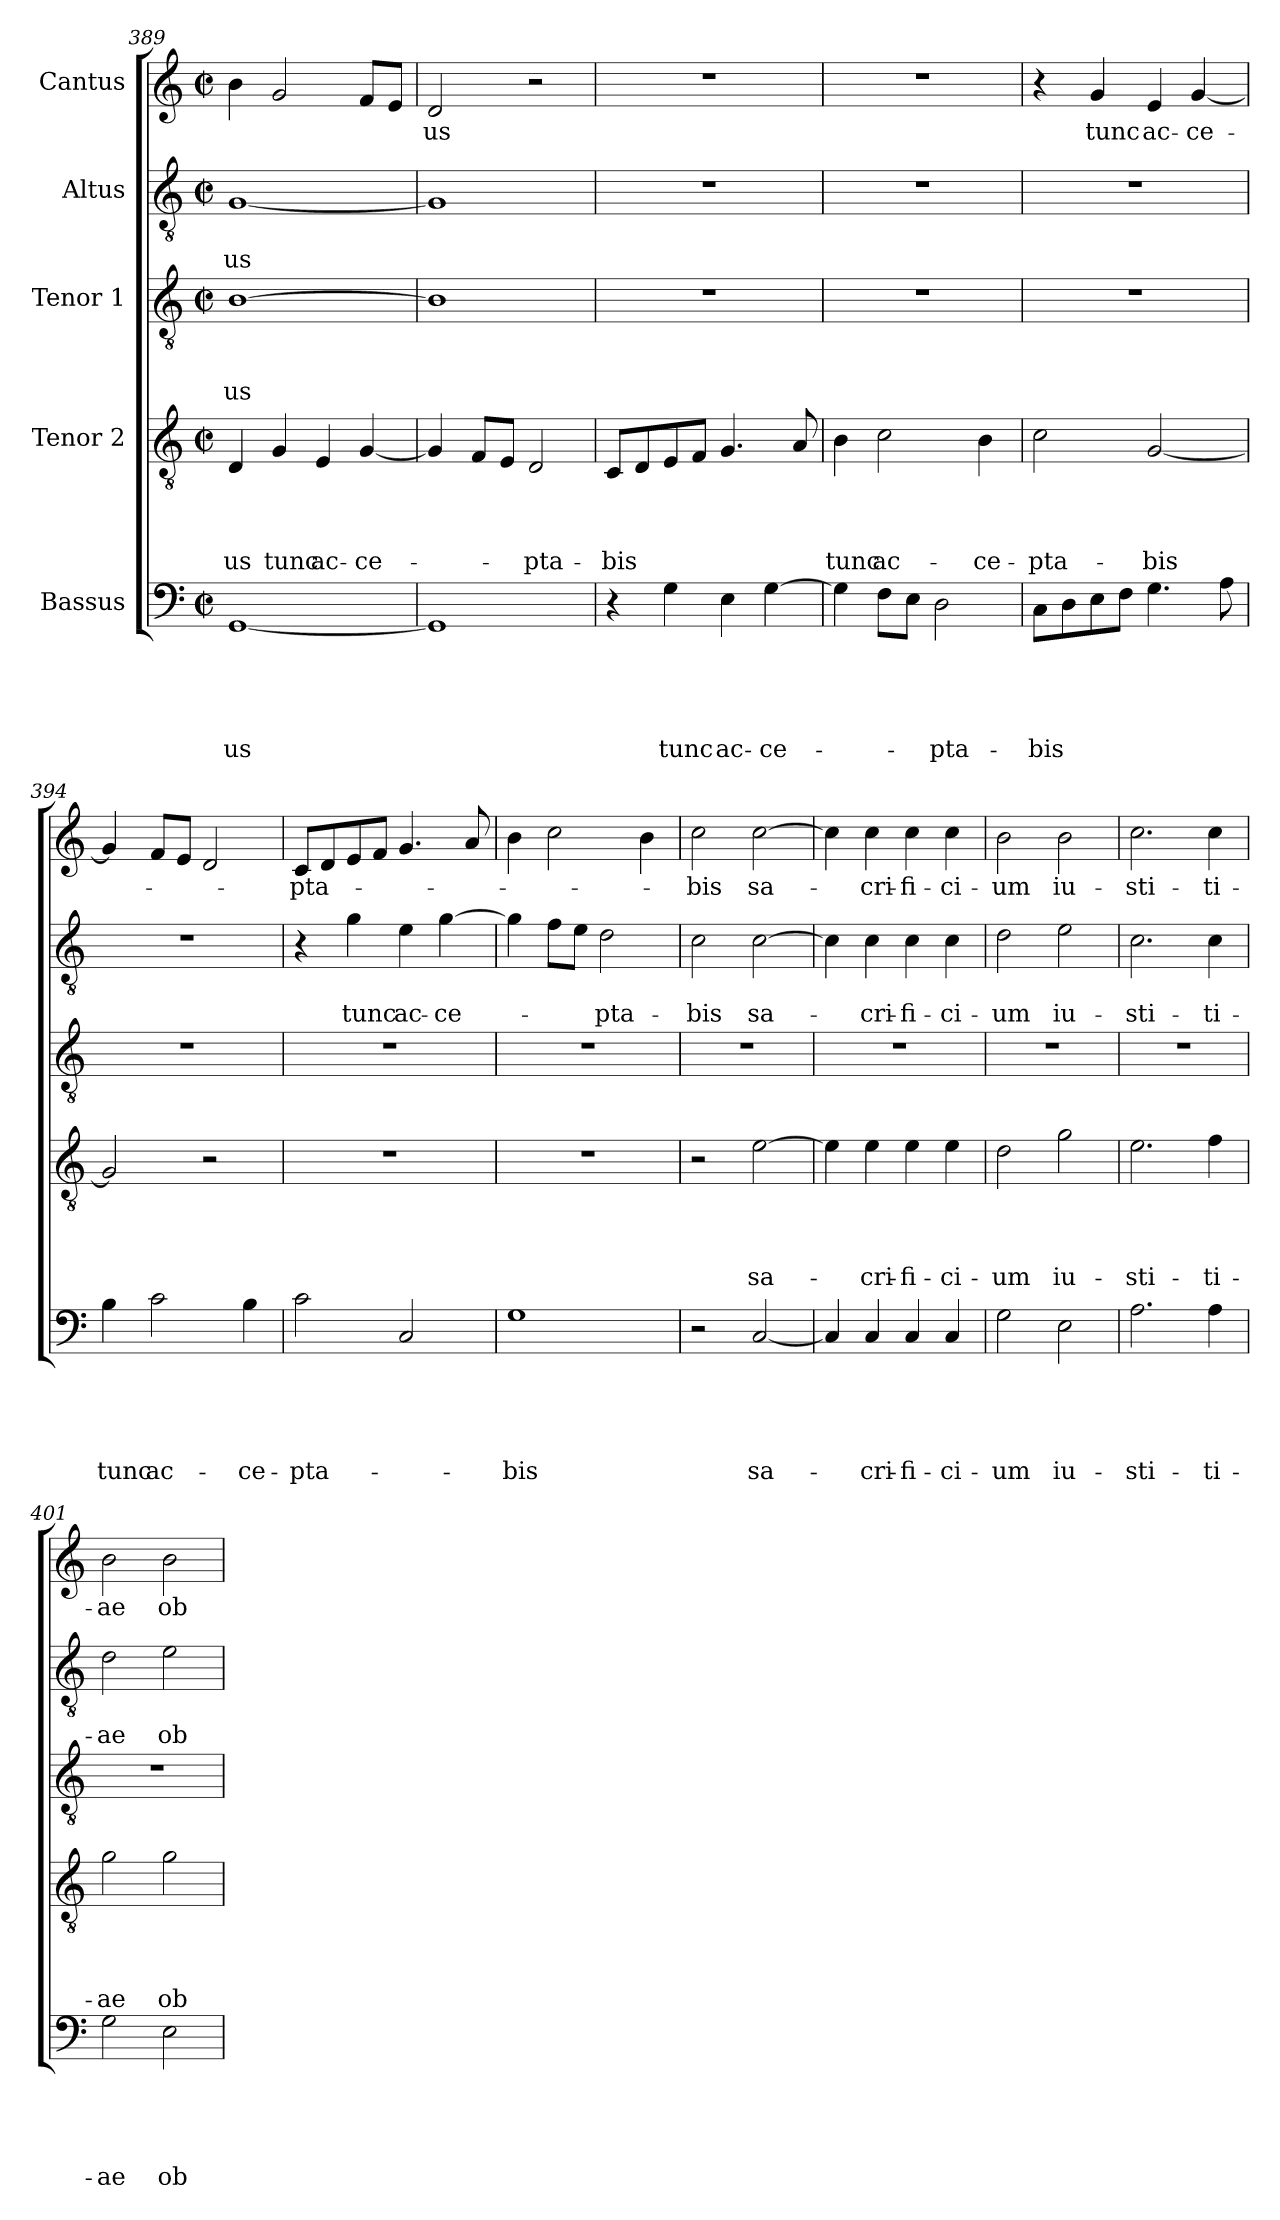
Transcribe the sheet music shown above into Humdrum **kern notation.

**kern	**text	**text	**text	**text	**text	**kern	**text	**text	**text	**text	**kern	**text	**text	**text	**kern	**text	**text	**kern	**text
*part5	*part5	*part5	*part5	*part5	*part5	*part4	*part4	*part4	*part4	*part4	*part3	*part3	*part3	*part3	*part2	*part2	*part2	*part1	*part1
*staff5	*staff5	*staff5	*staff5	*staff5	*staff5	*staff4	*staff4	*staff4	*staff4	*staff4	*staff3	*staff3	*staff3	*staff3	*staff2	*staff2	*staff2	*staff1	*staff1
*I"Bassus	*	*	*	*	*	*I"Tenor 2	*	*	*	*	*I"Tenor 1	*	*	*	*I"Altus	*	*	*I"Cantus	*
*clefF4	*	*	*	*	*	*clefGv2	*	*	*	*	*clefGv2	*	*	*	*clefGv2	*	*	*clefG2	*
*k[]	*	*	*	*	*	*k[]	*	*	*	*	*k[]	*	*	*	*k[]	*	*	*k[]	*
*C:	*	*	*	*	*	*C:	*	*	*	*	*C:	*	*	*	*C:	*	*	*C:	*
*M2/2	*	*	*	*	*	*M2/2	*	*	*	*	*M2/2	*	*	*	*M2/2	*	*	*M2/2	*
*met(c|)	*	*	*	*	*	*met(c|)	*	*	*	*	*met(c|)	*	*	*	*met(c|)	*	*	*met(c|)	*
=389	=389	=389	=389	=389	=389	=389	=389	=389	=389	=389	=389	=389	=389	=389	=389	=389	=389	=389	=389
!	!	!	!	!	!LO:LY:b	!	!	!	!	!LO:LY:b	!	!	!	!LO:LY:b	!	!	!LO:LY:b	!	!
[1GG	.	.	.	.	-us	4D/	.	.	.	-us	[1B	.	.	-us	[1G	.	-us	4b\	.
!	!	!	!	!	!	!	!	!	!	!LO:LY:b	!	!	!	!	!	!	!	!	!
.	.	.	.	.	.	4G/	.	.	.	tunc	.	.	.	.	.	.	.	2g/	.
!	!	!	!	!	!	!	!	!	!	!LO:LY:b	!	!	!	!	!	!	!	!	!
.	.	.	.	.	.	4E/	.	.	.	ac-	.	.	.	.	.	.	.	.	.
!	!	!	!	!	!	!	!	!	!	!LO:LY:b	!	!	!	!	!	!	!	!	!
.	.	.	.	.	.	[4G/	.	.	.	-ce-	.	.	.	.	.	.	.	8f/L	.
.	.	.	.	.	.	.	.	.	.	.	.	.	.	.	.	.	.	8e/J	.
!!LO:LB:g=z
=390	=390	=390	=390	=390	=390	=390	=390	=390	=390	=390	=390	=390	=390	=390	=390	=390	=390	=390	=390
!	!	!	!	!	!	!	!	!	!	!	!	!	!	!	!	!	!	!	!LO:LY:b
1GG]	.	.	.	.	.	4G/]	.	.	.	.	1B]	.	.	.	1G]	.	.	2d/	-us
.	.	.	.	.	.	8F/L	.	.	.	.	.	.	.	.	.	.	.	.	.
.	.	.	.	.	.	8E/J	.	.	.	.	.	.	.	.	.	.	.	.	.
!	!	!	!	!	!	!	!	!	!	!LO:LY:b	!	!	!	!	!	!	!	!	!
.	.	.	.	.	.	2D/	.	.	.	-pta-	.	.	.	.	.	.	.	2r	.
=391	=391	=391	=391	=391	=391	=391	=391	=391	=391	=391	=391	=391	=391	=391	=391	=391	=391	=391	=391
!	!	!	!	!	!	!	!	!	!	!LO:LY:b	!	!	!	!	!	!	!	!	!
4r	.	.	.	.	.	8C/L	.	.	.	-bis	1r	.	.	.	1r	.	.	1r	.
.	.	.	.	.	.	8D/	.	.	.	.	.	.	.	.	.	.	.	.	.
!	!	!	!	!	!LO:LY:b	!	!	!	!	!	!	!	!	!	!	!	!	!	!
4G\	.	.	.	.	tunc	8E/	.	.	.	.	.	.	.	.	.	.	.	.	.
.	.	.	.	.	.	8F/J	.	.	.	.	.	.	.	.	.	.	.	.	.
!	!	!	!	!	!LO:LY:b	!	!	!	!	!	!	!	!	!	!	!	!	!	!
4E\	.	.	.	.	ac-	4.G/	.	.	.	.	.	.	.	.	.	.	.	.	.
!	!	!	!	!	!LO:LY:b	!	!	!	!	!	!	!	!	!	!	!	!	!	!
[4G\	.	.	.	.	-ce-	.	.	.	.	.	.	.	.	.	.	.	.	.	.
.	.	.	.	.	.	8A/	.	.	.	.	.	.	.	.	.	.	.	.	.
=392	=392	=392	=392	=392	=392	=392	=392	=392	=392	=392	=392	=392	=392	=392	=392	=392	=392	=392	=392
!	!	!	!	!	!	!	!	!	!	!LO:LY:b	!	!	!	!	!	!	!	!	!
4G\]	.	.	.	.	.	4B\	.	.	.	tunc	1r	.	.	.	1r	.	.	1r	.
!	!	!	!	!	!	!	!	!	!	!LO:LY:b	!	!	!	!	!	!	!	!	!
8F\L	.	.	.	.	.	2c\	.	.	.	ac-	.	.	.	.	.	.	.	.	.
8E\J	.	.	.	.	.	.	.	.	.	.	.	.	.	.	.	.	.	.	.
!	!	!	!	!	!LO:LY:b	!	!	!	!	!	!	!	!	!	!	!	!	!	!
2D\	.	.	.	.	-pta-	.	.	.	.	.	.	.	.	.	.	.	.	.	.
!	!	!	!	!	!	!	!	!	!	!LO:LY:b	!	!	!	!	!	!	!	!	!
.	.	.	.	.	.	4B\	.	.	.	-ce-	.	.	.	.	.	.	.	.	.
=393	=393	=393	=393	=393	=393	=393	=393	=393	=393	=393	=393	=393	=393	=393	=393	=393	=393	=393	=393
!	!	!	!	!	!LO:LY:b	!	!	!	!	!LO:LY:b	!	!	!	!	!	!	!	!	!
8C\L	.	.	.	.	-bis	2c\	.	.	.	-pta-	1r	.	.	.	1r	.	.	4r	.
8D\	.	.	.	.	.	.	.	.	.	.	.	.	.	.	.	.	.	.	.
!	!	!	!	!	!	!	!	!	!	!	!	!	!	!	!	!	!	!	!LO:LY:b
8E\	.	.	.	.	.	.	.	.	.	.	.	.	.	.	.	.	.	4g/	tunc
8F\J	.	.	.	.	.	.	.	.	.	.	.	.	.	.	.	.	.	.	.
!	!	!	!	!	!	!	!	!	!	!LO:LY:b	!	!	!	!	!	!	!	!	!LO:LY:b
4.G\	.	.	.	.	.	[2G/	.	.	.	-bis	.	.	.	.	.	.	.	4e/	ac-
!	!	!	!	!	!	!	!	!	!	!	!	!	!	!	!	!	!	!	!LO:LY:b
.	.	.	.	.	.	.	.	.	.	.	.	.	.	.	.	.	.	[4g/	-ce-
8A\	.	.	.	.	.	.	.	.	.	.	.	.	.	.	.	.	.	.	.
=394	=394	=394	=394	=394	=394	=394	=394	=394	=394	=394	=394	=394	=394	=394	=394	=394	=394	=394	=394
!	!	!	!	!	!LO:LY:b	!	!	!	!	!	!	!	!	!	!	!	!	!	!
4B\	.	.	.	.	tunc	2G/]	.	.	.	.	1r	.	.	.	1r	.	.	4g/]	.
!	!	!	!	!	!LO:LY:b	!	!	!	!	!	!	!	!	!	!	!	!	!	!
2c\	.	.	.	.	ac-	.	.	.	.	.	.	.	.	.	.	.	.	8f/L	.
.	.	.	.	.	.	.	.	.	.	.	.	.	.	.	.	.	.	8e/J	.
.	.	.	.	.	.	2r	.	.	.	.	.	.	.	.	.	.	.	2d/	.
!	!	!	!	!	!LO:LY:b	!	!	!	!	!	!	!	!	!	!	!	!	!	!
4B\	.	.	.	.	-ce-	.	.	.	.	.	.	.	.	.	.	.	.	.	.
=395	=395	=395	=395	=395	=395	=395	=395	=395	=395	=395	=395	=395	=395	=395	=395	=395	=395	=395	=395
!	!	!	!	!	!LO:LY:b	!	!	!	!	!	!	!	!	!	!	!	!	!	!LO:LY:b
2c\	.	.	.	.	-pta-	1r	.	.	.	.	1r	.	.	.	4r	.	.	8c/L	-pta-
.	.	.	.	.	.	.	.	.	.	.	.	.	.	.	.	.	.	8d/	.
!	!	!	!	!	!	!	!	!	!	!	!	!	!	!	!	!	!LO:LY:b	!	!
.	.	.	.	.	.	.	.	.	.	.	.	.	.	.	4g\	.	tunc	8e/	.
.	.	.	.	.	.	.	.	.	.	.	.	.	.	.	.	.	.	8f/J	.
!	!	!	!	!	!	!	!	!	!	!	!	!	!	!	!	!	!LO:LY:b	!	!
2C/	.	.	.	.	.	.	.	.	.	.	.	.	.	.	4e\	.	ac-	4.g/	.
!	!	!	!	!	!	!	!	!	!	!	!	!	!	!	!	!	!LO:LY:b	!	!
.	.	.	.	.	.	.	.	.	.	.	.	.	.	.	[4g\	.	-ce-	.	.
.	.	.	.	.	.	.	.	.	.	.	.	.	.	.	.	.	.	8a/	.
!!LO:PB:g=z
=396	=396	=396	=396	=396	=396	=396	=396	=396	=396	=396	=396	=396	=396	=396	=396	=396	=396	=396	=396
!	!	!	!	!	!LO:LY:b	!	!	!	!	!	!	!	!	!	!	!	!	!	!
1G	.	.	.	.	-bis	1r	.	.	.	.	1r	.	.	.	4g\]	.	.	4b\	.
.	.	.	.	.	.	.	.	.	.	.	.	.	.	.	8f\L	.	.	2cc\	.
.	.	.	.	.	.	.	.	.	.	.	.	.	.	.	8e\J	.	.	.	.
!	!	!	!	!	!	!	!	!	!	!	!	!	!	!	!	!	!LO:LY:b	!	!
.	.	.	.	.	.	.	.	.	.	.	.	.	.	.	2d\	.	-pta-	.	.
.	.	.	.	.	.	.	.	.	.	.	.	.	.	.	.	.	.	4b\	.
=397	=397	=397	=397	=397	=397	=397	=397	=397	=397	=397	=397	=397	=397	=397	=397	=397	=397	=397	=397
!	!	!	!	!	!	!	!	!	!	!	!	!	!	!	!	!	!LO:LY:b	!	!LO:LY:b
2r	.	.	.	.	.	2r	.	.	.	.	1r	.	.	.	2c\	.	-bis	2cc\	-bis
!	!	!	!	!	!LO:LY:b	!	!	!	!	!LO:LY:b	!	!	!	!	!	!	!LO:LY:b	!	!LO:LY:b
[2C/	.	.	.	.	sa-	[2e\	.	.	.	sa-	.	.	.	.	[2c\	.	sa-	[2cc\	sa-
=398	=398	=398	=398	=398	=398	=398	=398	=398	=398	=398	=398	=398	=398	=398	=398	=398	=398	=398	=398
4C/]	.	.	.	.	.	4e\]	.	.	.	.	1r	.	.	.	4c\]	.	.	4cc\]	.
!	!	!	!	!	!LO:LY:b	!	!	!	!	!LO:LY:b	!	!	!	!	!	!	!LO:LY:b	!	!LO:LY:b
4C/	.	.	.	.	-cri-	4e\	.	.	.	-cri-	.	.	.	.	4c\	.	-cri-	4cc\	-cri-
!	!	!	!	!	!LO:LY:b	!	!	!	!	!LO:LY:b	!	!	!	!	!	!	!LO:LY:b	!	!LO:LY:b
4C/	.	.	.	.	-fi-	4e\	.	.	.	-fi-	.	.	.	.	4c\	.	-fi-	4cc\	-fi-
!	!	!	!	!	!LO:LY:b	!	!	!	!	!LO:LY:b	!	!	!	!	!	!	!LO:LY:b	!	!LO:LY:b
4C/	.	.	.	.	-ci-	4e\	.	.	.	-ci-	.	.	.	.	4c\	.	-ci-	4cc\	-ci-
=399	=399	=399	=399	=399	=399	=399	=399	=399	=399	=399	=399	=399	=399	=399	=399	=399	=399	=399	=399
!	!	!	!	!	!LO:LY:b	!	!	!	!	!LO:LY:b	!	!	!	!	!	!	!LO:LY:b	!	!LO:LY:b
2G\	.	.	.	.	-um	2d\	.	.	.	-um	1r	.	.	.	2d\	.	-um	2b\	-um
!	!	!	!	!	!LO:LY:b	!	!	!	!	!LO:LY:b	!	!	!	!	!	!	!LO:LY:b	!	!LO:LY:b
2E\	.	.	.	.	iu-	2g\	.	.	.	iu-	.	.	.	.	2e\	.	iu-	2b\	iu-
=400	=400	=400	=400	=400	=400	=400	=400	=400	=400	=400	=400	=400	=400	=400	=400	=400	=400	=400	=400
!	!	!	!	!	!LO:LY:b	!	!	!	!	!LO:LY:b	!	!	!	!	!	!	!LO:LY:b	!	!LO:LY:b
2.A\	.	.	.	.	-sti-	2.e\	.	.	.	-sti-	1r	.	.	.	2.c\	.	-sti-	2.cc\	-sti-
!	!	!	!	!	!LO:LY:b	!	!	!	!	!LO:LY:b	!	!	!	!	!	!	!LO:LY:b	!	!LO:LY:b
4A\	.	.	.	.	-ti-	4f\	.	.	.	-ti-	.	.	.	.	4c\	.	-ti-	4cc\	-ti-
=401	=401	=401	=401	=401	=401	=401	=401	=401	=401	=401	=401	=401	=401	=401	=401	=401	=401	=401	=401
!	!	!	!	!	!LO:LY:b	!	!	!	!	!LO:LY:b	!	!	!	!	!	!	!LO:LY:b	!	!LO:LY:b
2G\	.	.	.	.	-ae	2g\	.	.	.	-ae	1r	.	.	.	2d\	.	-ae	2b\	-ae
!	!	!	!	!	!LO:LY:b	!	!	!	!	!LO:LY:b	!	!	!	!	!	!	!LO:LY:b	!	!LO:LY:b
2E\	.	.	.	.	ob-	2g\	.	.	.	ob-	.	.	.	.	2e\	.	ob-	2b\	ob-
=	=	=	=	=	=	=	=	=	=	=	=	=	=	=	=	=	=	=	=
*-	*-	*-	*-	*-	*-	*-	*-	*-	*-	*-	*-	*-	*-	*-	*-	*-	*-	*-	*-
